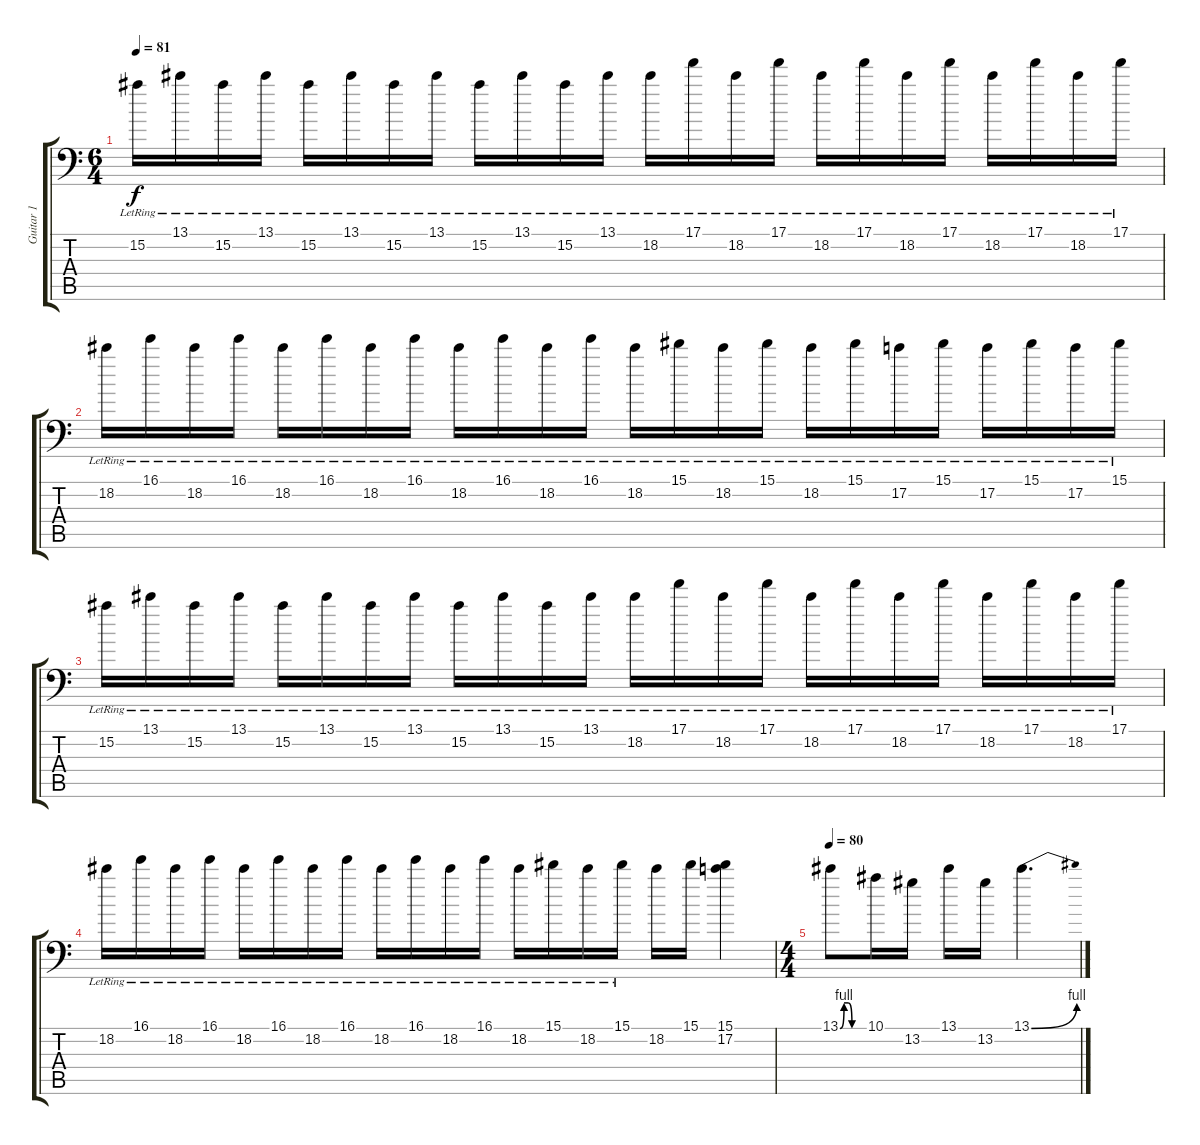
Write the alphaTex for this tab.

\track ("Guitar 1" "Guitar 1") {instrument electricguitarjazz}
\staff {score tabs}
\tuning (C4 G3 Eb3 Bb2 F2 Bb1) {hide}
\ts (6 4)
\tempo 81
\clef f4
\ks c
15.2{lr}.16{dy f} 13.1{lr}.16 15.2{lr}.16 13.1{lr}.16 15.2{lr}.16 13.1{lr}.16 15.2{lr}.16 13.1{lr}.16 15.2{lr}.16 13.1{lr}.16 15.2{lr}.16 13.1{lr}.16 18.2{lr}.16 17.1{lr}.16 18.2{lr}.16 17.1{lr}.16 18.2{lr}.16 17.1{lr}.16 18.2{lr}.16 17.1{lr}.16 18.2{lr}.16 17.1{lr}.16 18.2{lr}.16 17.1{lr}.16 |
18.2{lr}.16 16.1{lr}.16 18.2{lr}.16 16.1{lr}.16 18.2{lr}.16 16.1{lr}.16 18.2{lr}.16 16.1{lr}.16 18.2{lr}.16 16.1{lr}.16 18.2{lr}.16 16.1{lr}.16 18.2{lr}.16 15.1{lr}.16 18.2{lr}.16 15.1{lr}.16 18.2{lr}.16 15.1{lr}.16 17.2{lr}.16 15.1{lr}.16 17.2{lr}.16 15.1{lr}.16 17.2{lr}.16 15.1{lr}.16 |
15.2{lr}.16 13.1{lr}.16 15.2{lr}.16 13.1{lr}.16 15.2{lr}.16 13.1{lr}.16 15.2{lr}.16 13.1{lr}.16 15.2{lr}.16 13.1{lr}.16 15.2{lr}.16 13.1{lr}.16 18.2{lr}.16 17.1{lr}.16 18.2{lr}.16 17.1{lr}.16 18.2{lr}.16 17.1{lr}.16 18.2{lr}.16 17.1{lr}.16 18.2{lr}.16 17.1{lr}.16 18.2{lr}.16 17.1{lr}.16 |
18.2{lr}.16 16.1{lr}.16 18.2{lr}.16 16.1{lr}.16 18.2{lr}.16 16.1{lr}.16 18.2{lr}.16 16.1{lr}.16 18.2{lr}.16 16.1{lr}.16 18.2{lr}.16 16.1{lr}.16 18.2{lr}.16 15.1{lr}.16 18.2{lr}.16 15.1{lr}.16 18.2.16 15.1.16 (15.1 17.2).4 |
\ts (4 4)
\tempo 80
13.1{be (custom 0 0 10 4 20 4 30 0 60 0)}.8 10.1.16 13.2.16 13.1.16 13.2.16 13.1{be (bend 0 0 60 4)}.4{d}
